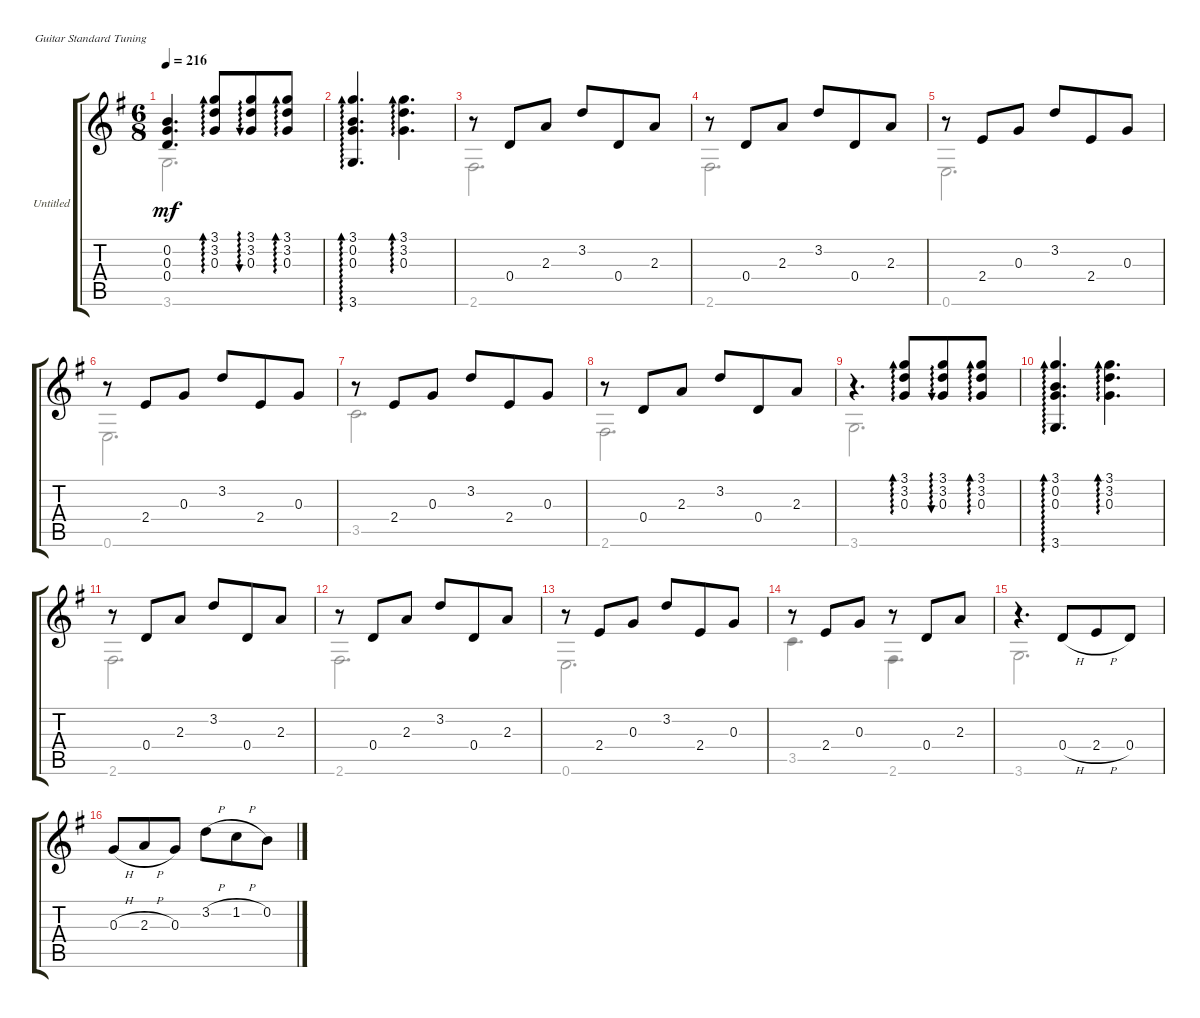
\bracketExtendMode groupsimilarinstruments
\firstSystemTrackNameOrientation horizontal
\otherSystemsTrackNameOrientation horizontal
\track ("Untitled" "Untitled") {instrument acousticguitarnylon}
\staff {score tabs}
\tuning (E4 B3 G3 D3 A2 E2)
\voice
\ts (6 8)
\tempo 216
\clef g2
\ks g
(0.2 0.3 0.4).4{d dy mf} (3.1 3.2 0.3).8{ad 0} (3.1 3.2 0.3).8{au 0} (3.1 3.2 0.3).8{ad 0} |
(3.1 0.2 0.3 3.6).4{d ad 0} (3.1 3.2 0.3).4{d ad 0} |
r.8 0.4.8 2.3.8 3.2.8 0.4.8 2.3.8 |
r.8 0.4.8 2.3.8 3.2.8 0.4.8 2.3.8 |
r.8 2.4.8 0.3.8 3.2.8 2.4.8 0.3.8 |
r.8 2.4.8 0.3.8 3.2.8 2.4.8 0.3.8 |
r.8 2.4.8 0.3.8 3.2.8 2.4.8 0.3.8 |
r.8 0.4.8 2.3.8 3.2.8 0.4.8 2.3.8 |
r.4{d} (3.1 3.2 0.3).8{ad 0} (3.1 3.2 0.3).8{au 0} (3.1 3.2 0.3).8{ad 0} |
(3.1 0.2 0.3 3.6).4{d ad 0} (3.1 3.2 0.3).4{d ad 0} |
r.8 0.4.8 2.3.8 3.2.8 0.4.8 2.3.8 |
r.8 0.4.8 2.3.8 3.2.8 0.4.8 2.3.8 |
r.8 2.4.8 0.3.8 3.2.8 2.4.8 0.3.8 |
r.8 2.4.8 0.3.8 r.8 0.4.8 2.3.8 |
r.4{d} 0.4{h}.8 2.4{h}.8 0.4.8 |
0.3{h}.8 2.3{h}.8 0.3.8 3.2{h}.8 1.2{h}.8 0.2.8
\voice
\clef g2
\ottava regular
\simile none
\ks g
3.6.2{d dy mf} |
|
2.6.2{d} |
2.6.2{d} |
0.6.2{d} |
0.6.2{d} |
3.5.2{d} |
2.6.2{d} |
3.6.2{d} |
|
2.6.2{d} |
2.6.2{d} |
0.6.2{d} |
3.5.4{d} 2.6.4{d} |
3.6.2{d} |
